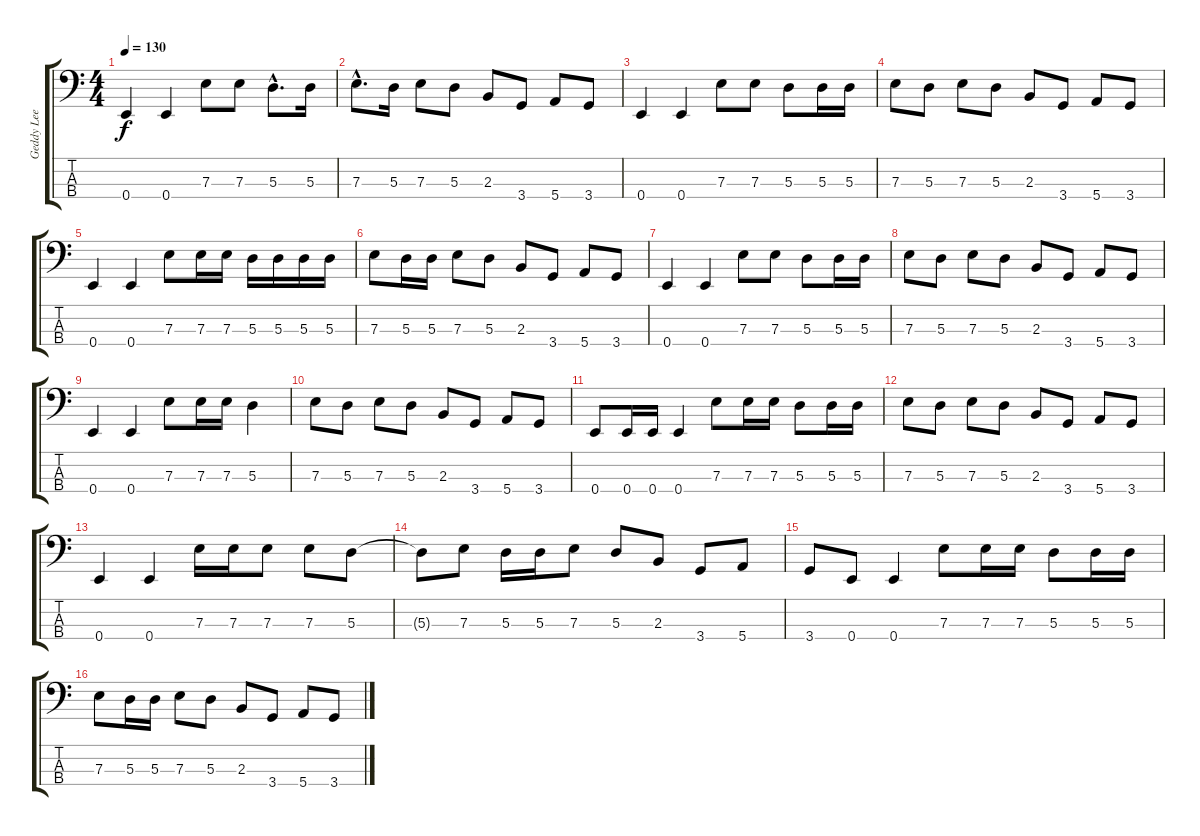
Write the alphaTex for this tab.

\track ("Geddy Lee" "Geddy Lee") {instrument electricbasspick}
\staff {score tabs}
\tuning (G2 D2 A1 E1) {hide}
\ts (4 4)
\tempo 130
\clef f4
\ks c
0.4.4{dy f} 0.4.4 7.3.8 7.3.8 5.3{hac}.8{d} 5.3.16 |
7.3{hac}.8{d} 5.3.16 7.3.8 5.3.8 2.3.8 3.4.8 5.4.8 3.4.8 |
0.4.4 0.4.4 7.3.8 7.3.8 5.3.8 5.3.16 5.3.16 |
7.3.8 5.3.8 7.3.8 5.3.8 2.3.8 3.4.8 5.4.8 3.4.8 |
0.4.4 0.4.4 7.3.8 7.3.16 7.3.16 5.3.16 5.3.16 5.3.16 5.3.16 |
7.3.8 5.3.16 5.3.16 7.3.8 5.3.8 2.3.8 3.4.8 5.4.8 3.4.8 |
0.4.4 0.4.4 7.3.8 7.3.8 5.3.8 5.3.16 5.3.16 |
7.3.8 5.3.8 7.3.8 5.3.8 2.3.8 3.4.8 5.4.8 3.4.8 |
0.4.4 0.4.4 7.3.8 7.3.16 7.3.16 5.3.4 |
7.3.8 5.3.8 7.3.8 5.3.8 2.3.8 3.4.8 5.4.8 3.4.8 |
0.4.8 0.4.16 0.4.16 0.4.4 7.3.8 7.3.16 7.3.16 5.3.8 5.3.16 5.3.16 |
7.3.8 5.3.8 7.3.8 5.3.8 2.3.8 3.4.8 5.4.8 3.4.8 |
0.4.4 0.4.4 7.3.16 7.3.16 7.3.8 7.3.8 5.3.8 |
5.3{t}.8 7.3.8 5.3.16 5.3.16 7.3.8 5.3.8 2.3.8 3.4.8 5.4.8 |
3.4.8 0.4.8 0.4.4 7.3.8 7.3.16 7.3.16 5.3.8 5.3.16 5.3.16 |
7.3.8 5.3.16 5.3.16 7.3.8 5.3.8 2.3.8 3.4.8 5.4.8 3.4.8
